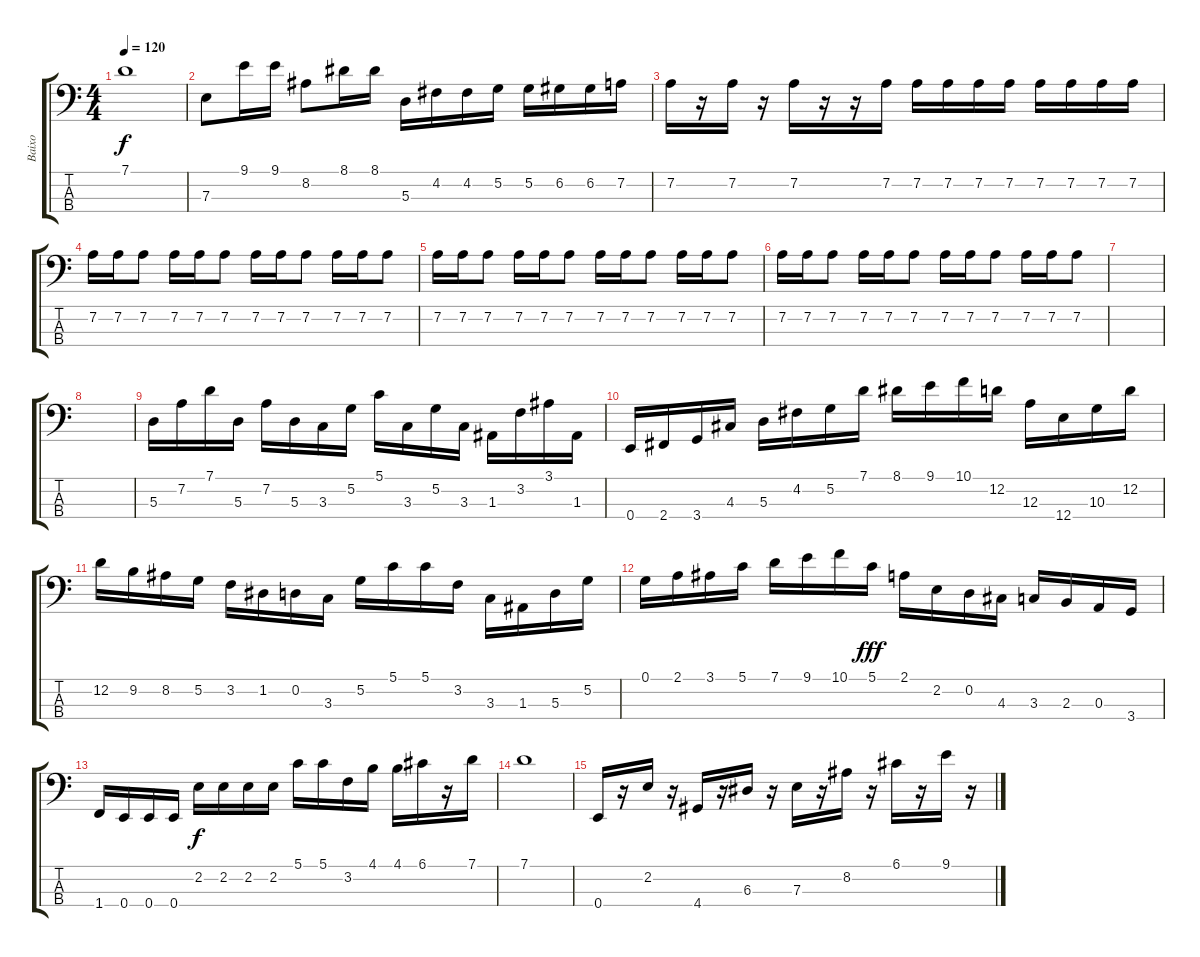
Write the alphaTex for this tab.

\track ("Baixo" "Baixo") {instrument electricbasspick}
\staff {score tabs}
\tuning (G2 D2 A1 E1) {hide}
\ts (4 4)
\tempo 120
\clef f4
\ks c
7.1{t}.1{dy f} |
7.3.8 9.1.16 9.1.16 8.2.8 8.1.16 8.1.16 5.3.16 4.2.16 4.2.16 5.2.16 5.2.16 6.2.16 6.2.16 7.2.16 |
7.2.16 r.16 7.2.16 r.16 7.2.16 r.16 r.16 7.2.16 7.2.16 7.2.16 7.2.16 7.2.16 7.2.16 7.2.16 7.2.16 7.2.16 |
7.2.16 7.2.16 7.2.8 7.2.16 7.2.16 7.2.8 7.2.16 7.2.16 7.2.8 7.2.16 7.2.16 7.2.8 |
7.2.16 7.2.16 7.2.8 7.2.16 7.2.16 7.2.8 7.2.16 7.2.16 7.2.8 7.2.16 7.2.16 7.2.8 |
7.2.16 7.2.16 7.2.8 7.2.16 7.2.16 7.2.8 7.2.16 7.2.16 7.2.8 7.2.16 7.2.16 7.2.8 |
|
|
5.3.16 7.2.16 7.1.16 5.3.16 7.2.16 5.3.16 3.3.16 5.2.16 5.1.16 3.3.16 5.2.16 3.3.16 1.3.16 3.2.16 3.1.16 1.3.16 |
0.4.16 2.4.16 3.4.16 4.3.16 5.3.16 4.2.16 5.2.16 7.1.16 8.1.16 9.1.16 10.1.16 12.2.16 12.3.16 12.4.16 10.3.16 12.2.16 |
12.2.16 9.2.16 8.2.16 5.2.16 3.2.16 1.2.16 0.2.16 3.3.16 5.2.16 5.1.16 5.1.16 3.2.16 3.3.16 1.3.16 5.3.16 5.2.16 |
0.1.16 2.1.16 3.1.16 5.1.16 7.1.16 9.1.16 10.1.16 5.1.16{dy fff} 2.1.16 2.2.16 0.2.16 4.3.16 3.3.16 2.3.16 0.3.16 3.4.16 |
1.4.16 0.4.16 0.4.16 0.4.16 2.2.16{dy f} 2.2.16 2.2.16 2.2.16 5.1.16 5.1.16 3.2.16 4.1.16 4.1.16 6.1.16 r.16 7.1.16 |
7.1.1 |
0.4.16 r.16 2.2.16 r.16 4.4.16 r.16 6.3.16 r.16 7.3.16 r.16 8.2.16 r.16 6.1.16 r.16 9.1.16 r.16
